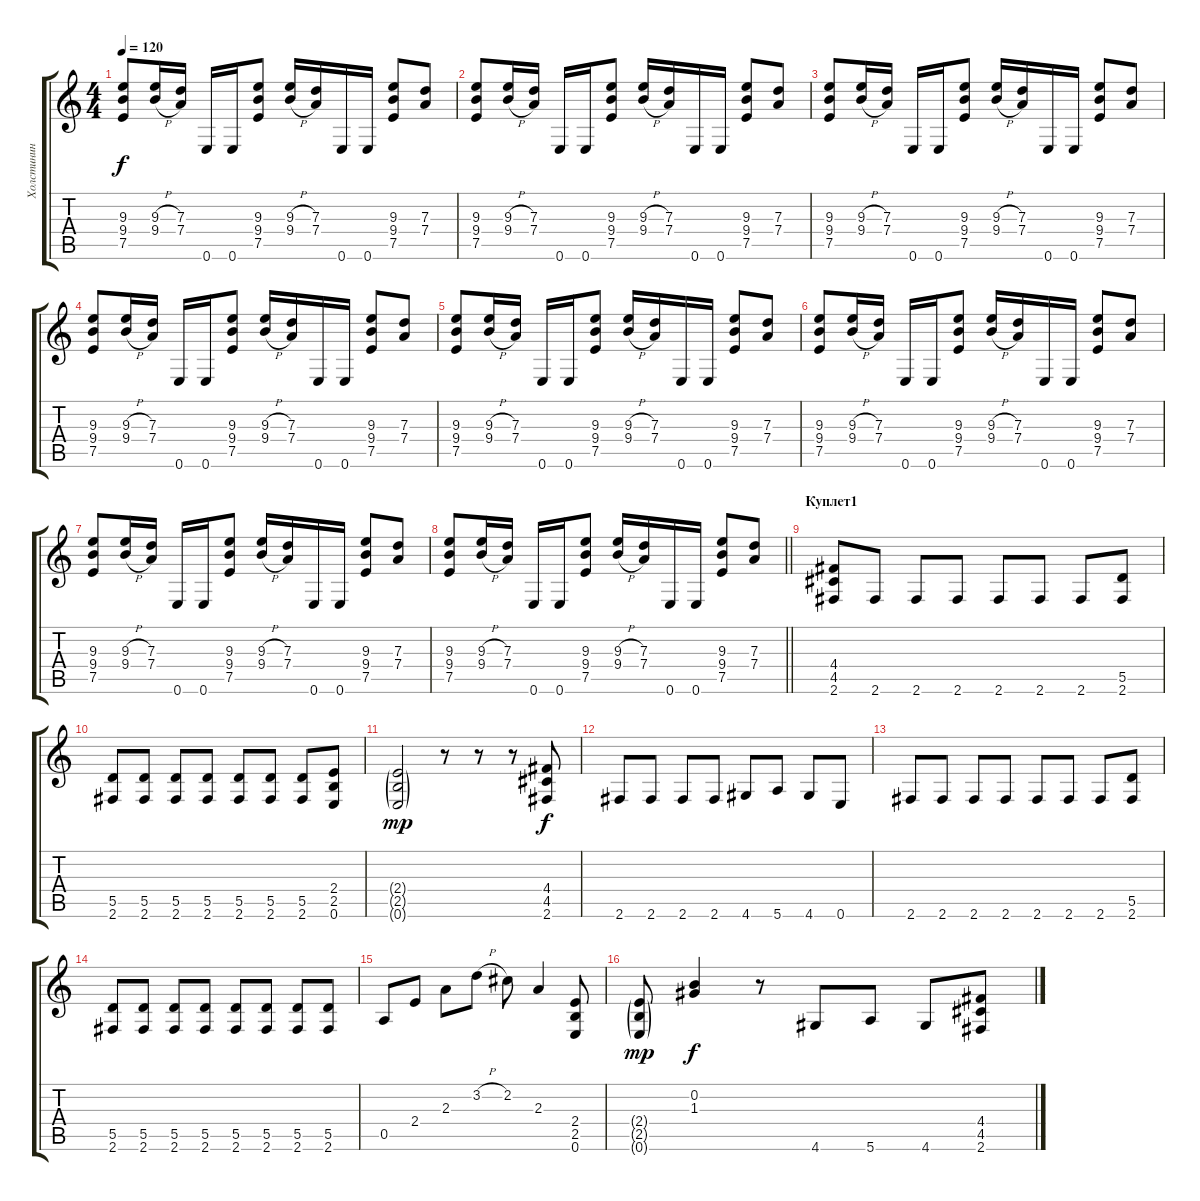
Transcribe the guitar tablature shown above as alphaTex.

\track ("Холстинин" "Холстинин") {instrument distortionguitar}
\staff {score tabs}
\tuning (E4 B3 G3 D3 A2 E2) {hide}
\ts (4 4)
\tempo 120
\clef g2
\ks c
(9.3 9.4 7.5).8{dy f} (9.3{h} 9.4{h}).16 (7.3 7.4).16 0.6.16 0.6.16 (9.3 9.4 7.5).8 (9.3{h} 9.4{h}).16 (7.3 7.4).16 0.6.16 0.6.16 (9.3 9.4 7.5).8 (7.3 7.4).8 |
(9.3 9.4 7.5).8 (9.3{h} 9.4{h}).16 (7.3 7.4).16 0.6.16 0.6.16 (9.3 9.4 7.5).8 (9.3{h} 9.4{h}).16 (7.3 7.4).16 0.6.16 0.6.16 (9.3 9.4 7.5).8 (7.3 7.4).8 |
(9.3 9.4 7.5).8 (9.3{h} 9.4{h}).16 (7.3 7.4).16 0.6.16 0.6.16 (9.3 9.4 7.5).8 (9.3{h} 9.4{h}).16 (7.3 7.4).16 0.6.16 0.6.16 (9.3 9.4 7.5).8 (7.3 7.4).8 |
(9.3 9.4 7.5).8 (9.3{h} 9.4{h}).16 (7.3 7.4).16 0.6.16 0.6.16 (9.3 9.4 7.5).8 (9.3{h} 9.4{h}).16 (7.3 7.4).16 0.6.16 0.6.16 (9.3 9.4 7.5).8 (7.3 7.4).8 |
(9.3 9.4 7.5).8 (9.3{h} 9.4{h}).16 (7.3 7.4).16 0.6.16 0.6.16 (9.3 9.4 7.5).8 (9.3{h} 9.4{h}).16 (7.3 7.4).16 0.6.16 0.6.16 (9.3 9.4 7.5).8 (7.3 7.4).8 |
(9.3 9.4 7.5).8 (9.3{h} 9.4{h}).16 (7.3 7.4).16 0.6.16 0.6.16 (9.3 9.4 7.5).8 (9.3{h} 9.4{h}).16 (7.3 7.4).16 0.6.16 0.6.16 (9.3 9.4 7.5).8 (7.3 7.4).8 |
(9.3 9.4 7.5).8 (9.3{h} 9.4{h}).16 (7.3 7.4).16 0.6.16 0.6.16 (9.3 9.4 7.5).8 (9.3{h} 9.4{h}).16 (7.3 7.4).16 0.6.16 0.6.16 (9.3 9.4 7.5).8 (7.3 7.4).8 |
\barLineRight lightlight
(9.3 9.4 7.5).8 (9.3{h} 9.4{h}).16 (7.3 7.4).16 0.6.16 0.6.16 (9.3 9.4 7.5).8 (9.3{h} 9.4{h}).16 (7.3 7.4).16 0.6.16 0.6.16 (9.3 9.4 7.5).8 (7.3 7.4).8 |
\section ("" "Куплет1")
(4.4 4.5 2.6).8 2.6.8 2.6.8 2.6.8 2.6.8 2.6.8 2.6.8 (5.5 2.6).8 |
(5.5 2.6).8 (5.5 2.6).8 (5.5 2.6).8 (5.5 2.6).8 (5.5 2.6).8 (5.5 2.6).8 (5.5 2.6).8 (2.4 2.5 0.6).8 |
(2.4{g} 2.5{g} 0.6{g}).2{dy mp} r.8 r.8 r.8 (4.4 4.5 2.6).8{dy f} |
2.6.8 2.6.8 2.6.8 2.6.8 4.6.8 5.6.8 4.6.8 0.6.8 |
2.6.8 2.6.8 2.6.8 2.6.8 2.6.8 2.6.8 2.6.8 (5.5 2.6).8 |
(5.5 2.6).8 (5.5 2.6).8 (5.5 2.6).8 (5.5 2.6).8 (5.5 2.6).8 (5.5 2.6).8 (5.5 2.6).8 (5.5 2.6).8 |
0.5.8 2.4.8 2.3.8 3.2{h}.8 2.2.8 2.3.4 (2.4 2.5 0.6).8 |
(2.4{g} 2.5{g} 0.6{g}).8{dy mp} (0.2 1.3).4{dy f} r.8 4.6.8 5.6.8 4.6.8 (4.4 4.5 2.6).8
